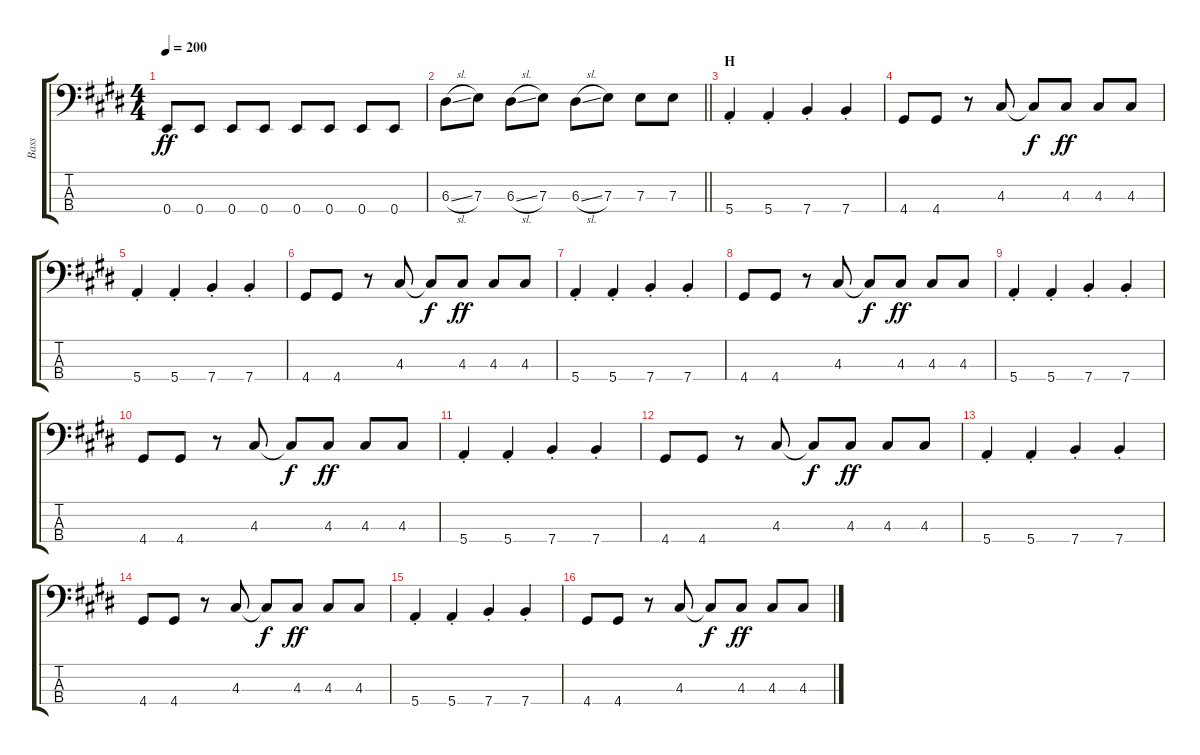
\track ("Bass" "Bass") {instrument electricbasspick}
\staff {score tabs}
\tuning (G2 D2 A1 E1) {hide}
\ts (4 4)
\tempo 200
\clef f4
\ks e
0.4.8{dy ff} 0.4.8 0.4.8 0.4.8 0.4.8 0.4.8 0.4.8 0.4.8 |
\barLineRight lightlight
6.3{sl}.8 7.3.8 6.3{sl}.8 7.3.8 6.3{sl}.8 7.3.8 7.3.8 7.3.8 |
\section ("" "H")
5.4{st}.4 5.4{st}.4 7.4{st}.4 7.4{st}.4 |
4.4.8 4.4.8 r.8 4.3.8 4.3{t}.8{dy f} 4.3.8{dy ff} 4.3.8 4.3.8 |
5.4{st}.4 5.4{st}.4 7.4{st}.4 7.4{st}.4 |
4.4.8 4.4.8 r.8 4.3.8 4.3{t}.8{dy f} 4.3.8{dy ff} 4.3.8 4.3.8 |
5.4{st}.4 5.4{st}.4 7.4{st}.4 7.4{st}.4 |
4.4.8 4.4.8 r.8 4.3.8 4.3{t}.8{dy f} 4.3.8{dy ff} 4.3.8 4.3.8 |
5.4{st}.4 5.4{st}.4 7.4{st}.4 7.4{st}.4 |
4.4.8 4.4.8 r.8 4.3.8 4.3{t}.8{dy f} 4.3.8{dy ff} 4.3.8 4.3.8 |
5.4{st}.4 5.4{st}.4 7.4{st}.4 7.4{st}.4 |
4.4.8 4.4.8 r.8 4.3.8 4.3{t}.8{dy f} 4.3.8{dy ff} 4.3.8 4.3.8 |
5.4{st}.4 5.4{st}.4 7.4{st}.4 7.4{st}.4 |
4.4.8 4.4.8 r.8 4.3.8 4.3{t}.8{dy f} 4.3.8{dy ff} 4.3.8 4.3.8 |
5.4{st}.4 5.4{st}.4 7.4{st}.4 7.4{st}.4 |
4.4.8 4.4.8 r.8 4.3.8 4.3{t}.8{dy f} 4.3.8{dy ff} 4.3.8 4.3.8
